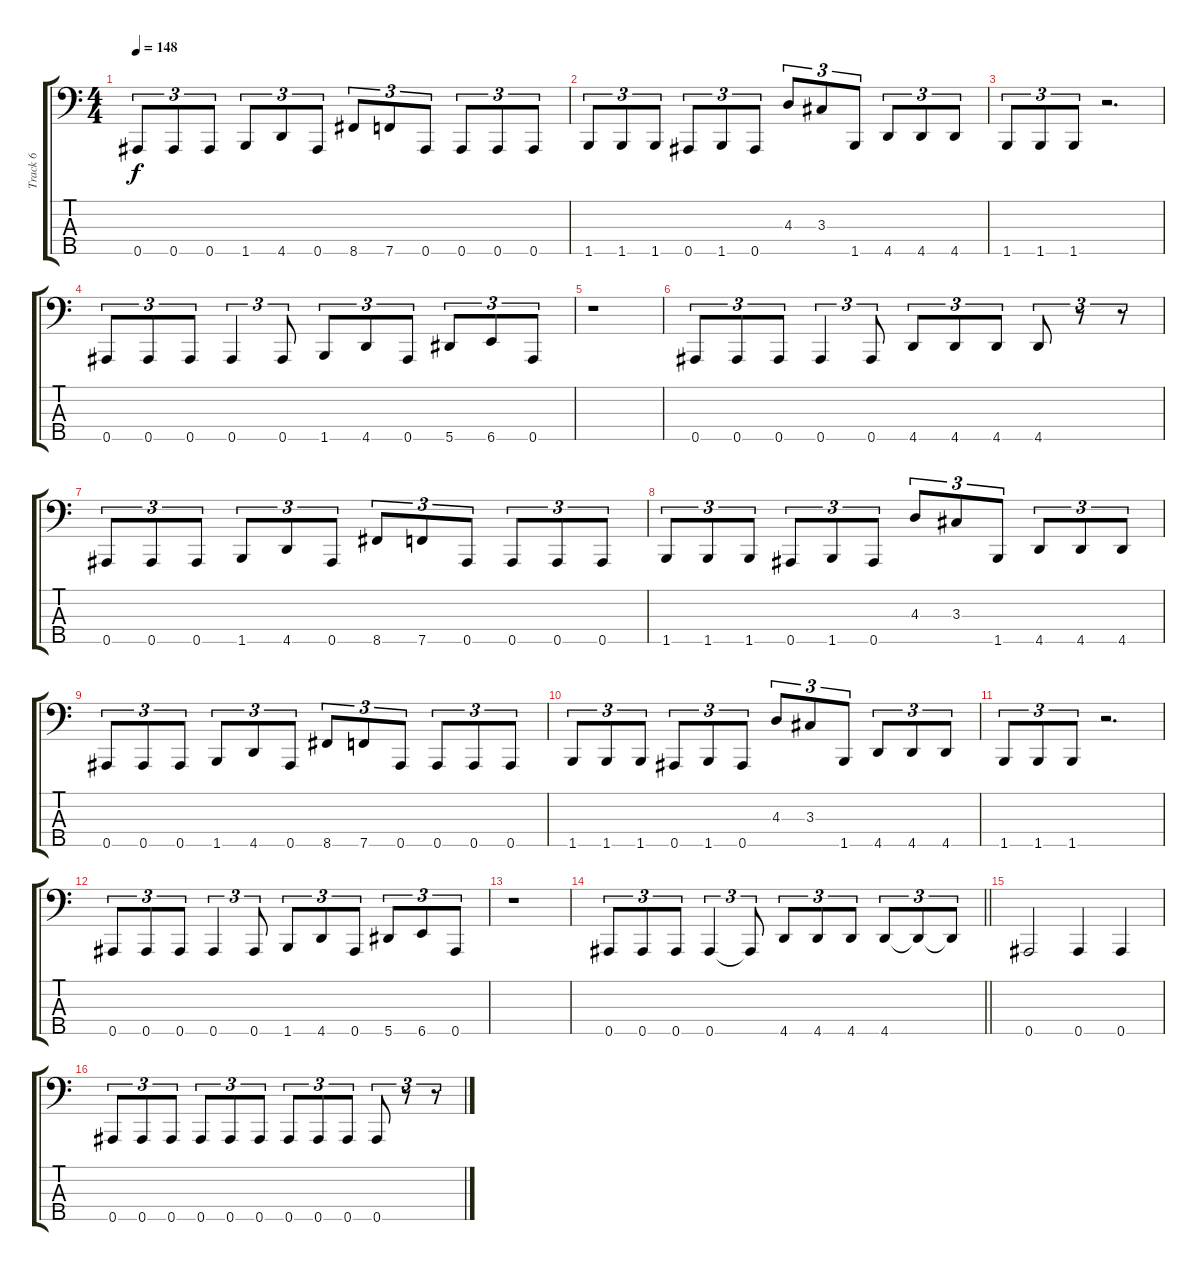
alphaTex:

\track ("Track 6" "Track 6") {instrument electricbassfinger}
\staff {score tabs}
\tuning (Ab2 Eb2 Bb1 F1 Bb0) {hide}
\ts (4 4)
\tempo 148
\clef f4
\ks c
0.5.8{tu (3 2) dy f} 0.5.8{tu (3 2)} 0.5.8{tu (3 2)} 1.5.8{tu (3 2)} 4.5.8{tu (3 2)} 0.5.8{tu (3 2)} 8.5.8{tu (3 2)} 7.5.8{tu (3 2)} 0.5.8{tu (3 2)} 0.5.8{tu (3 2)} 0.5.8{tu (3 2)} 0.5.8{tu (3 2)} |
1.5.8{tu (3 2)} 1.5.8{tu (3 2)} 1.5.8{tu (3 2)} 0.5.8{tu (3 2)} 1.5.8{tu (3 2)} 0.5.8{tu (3 2)} 4.3.8{tu (3 2)} 3.3.8{tu (3 2)} 1.5.8{tu (3 2)} 4.5.8{tu (3 2)} 4.5.8{tu (3 2)} 4.5.8{tu (3 2)} |
1.5.8{tu (3 2)} 1.5.8{tu (3 2)} 1.5.8{tu (3 2)} r.2{d} |
0.5.8{tu (3 2)} 0.5.8{tu (3 2)} 0.5.8{tu (3 2)} 0.5.4{tu (3 2)} 0.5.8{tu (3 2)} 1.5.8{tu (3 2)} 4.5.8{tu (3 2)} 0.5.8{tu (3 2)} 5.5.8{tu (3 2)} 6.5.8{tu (3 2)} 0.5.8{tu (3 2)} |
r.1 |
0.5.8{tu (3 2)} 0.5.8{tu (3 2)} 0.5.8{tu (3 2)} 0.5.4{tu (3 2)} 0.5.8{tu (3 2)} 4.5.8{tu (3 2)} 4.5.8{tu (3 2)} 4.5.8{tu (3 2)} 4.5.8{tu (3 2)} r.8{tu (3 2)} r.8{tu (3 2)} |
0.5.8{tu (3 2)} 0.5.8{tu (3 2)} 0.5.8{tu (3 2)} 1.5.8{tu (3 2)} 4.5.8{tu (3 2)} 0.5.8{tu (3 2)} 8.5.8{tu (3 2)} 7.5.8{tu (3 2)} 0.5.8{tu (3 2)} 0.5.8{tu (3 2)} 0.5.8{tu (3 2)} 0.5.8{tu (3 2)} |
1.5.8{tu (3 2)} 1.5.8{tu (3 2)} 1.5.8{tu (3 2)} 0.5.8{tu (3 2)} 1.5.8{tu (3 2)} 0.5.8{tu (3 2)} 4.3.8{tu (3 2)} 3.3.8{tu (3 2)} 1.5.8{tu (3 2)} 4.5.8{tu (3 2)} 4.5.8{tu (3 2)} 4.5.8{tu (3 2)} |
0.5.8{tu (3 2)} 0.5.8{tu (3 2)} 0.5.8{tu (3 2)} 1.5.8{tu (3 2)} 4.5.8{tu (3 2)} 0.5.8{tu (3 2)} 8.5.8{tu (3 2)} 7.5.8{tu (3 2)} 0.5.8{tu (3 2)} 0.5.8{tu (3 2)} 0.5.8{tu (3 2)} 0.5.8{tu (3 2)} |
1.5.8{tu (3 2)} 1.5.8{tu (3 2)} 1.5.8{tu (3 2)} 0.5.8{tu (3 2)} 1.5.8{tu (3 2)} 0.5.8{tu (3 2)} 4.3.8{tu (3 2)} 3.3.8{tu (3 2)} 1.5.8{tu (3 2)} 4.5.8{tu (3 2)} 4.5.8{tu (3 2)} 4.5.8{tu (3 2)} |
1.5.8{tu (3 2)} 1.5.8{tu (3 2)} 1.5.8{tu (3 2)} r.2{d} |
0.5.8{tu (3 2)} 0.5.8{tu (3 2)} 0.5.8{tu (3 2)} 0.5.4{tu (3 2)} 0.5.8{tu (3 2)} 1.5.8{tu (3 2)} 4.5.8{tu (3 2)} 0.5.8{tu (3 2)} 5.5.8{tu (3 2)} 6.5.8{tu (3 2)} 0.5.8{tu (3 2)} |
r.1 |
\barLineRight lightlight
0.5.8{tu (3 2)} 0.5.8{tu (3 2)} 0.5.8{tu (3 2)} 0.5.4{tu (3 2)} 0.5{t}.8{tu (3 2)} 4.5.8{tu (3 2)} 4.5.8{tu (3 2)} 4.5.8{tu (3 2)} 4.5.8{tu (3 2)} 4.5{t}.8{tu (3 2)} 4.5{t}.8{tu (3 2)} |
0.5.2 0.5.4 0.5.4 |
0.5.8{tu (3 2)} 0.5.8{tu (3 2)} 0.5.8{tu (3 2)} 0.5.8{tu (3 2)} 0.5.8{tu (3 2)} 0.5.8{tu (3 2)} 0.5.8{tu (3 2)} 0.5.8{tu (3 2)} 0.5.8{tu (3 2)} 0.5.8{tu (3 2)} r.8{tu (3 2)} r.8{tu (3 2)}
